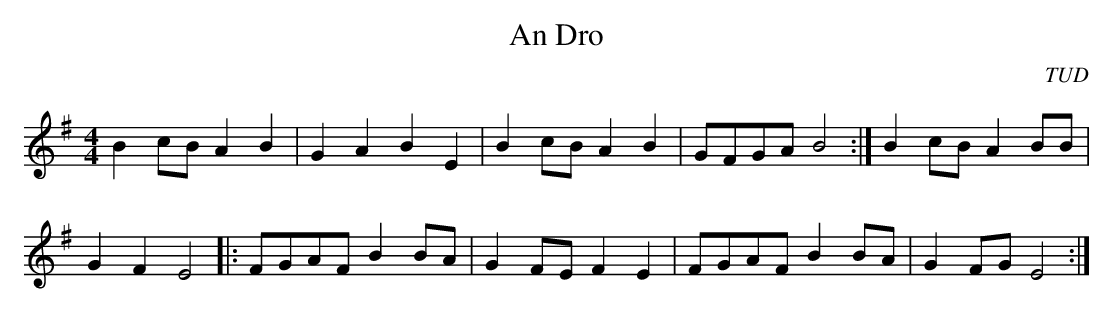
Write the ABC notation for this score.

X:1
T:An Dro
C:TUD
M:4/4
L:1/8
K:G
B2cB A2B2|G2A2 B2E2|B2cB A2B2|GFGA B4:|B2cB A2BB|
G2F2 E4|:FGAF B2 BA|G2FE F2E2|FGAF B2 BA|G2FG E4:|
